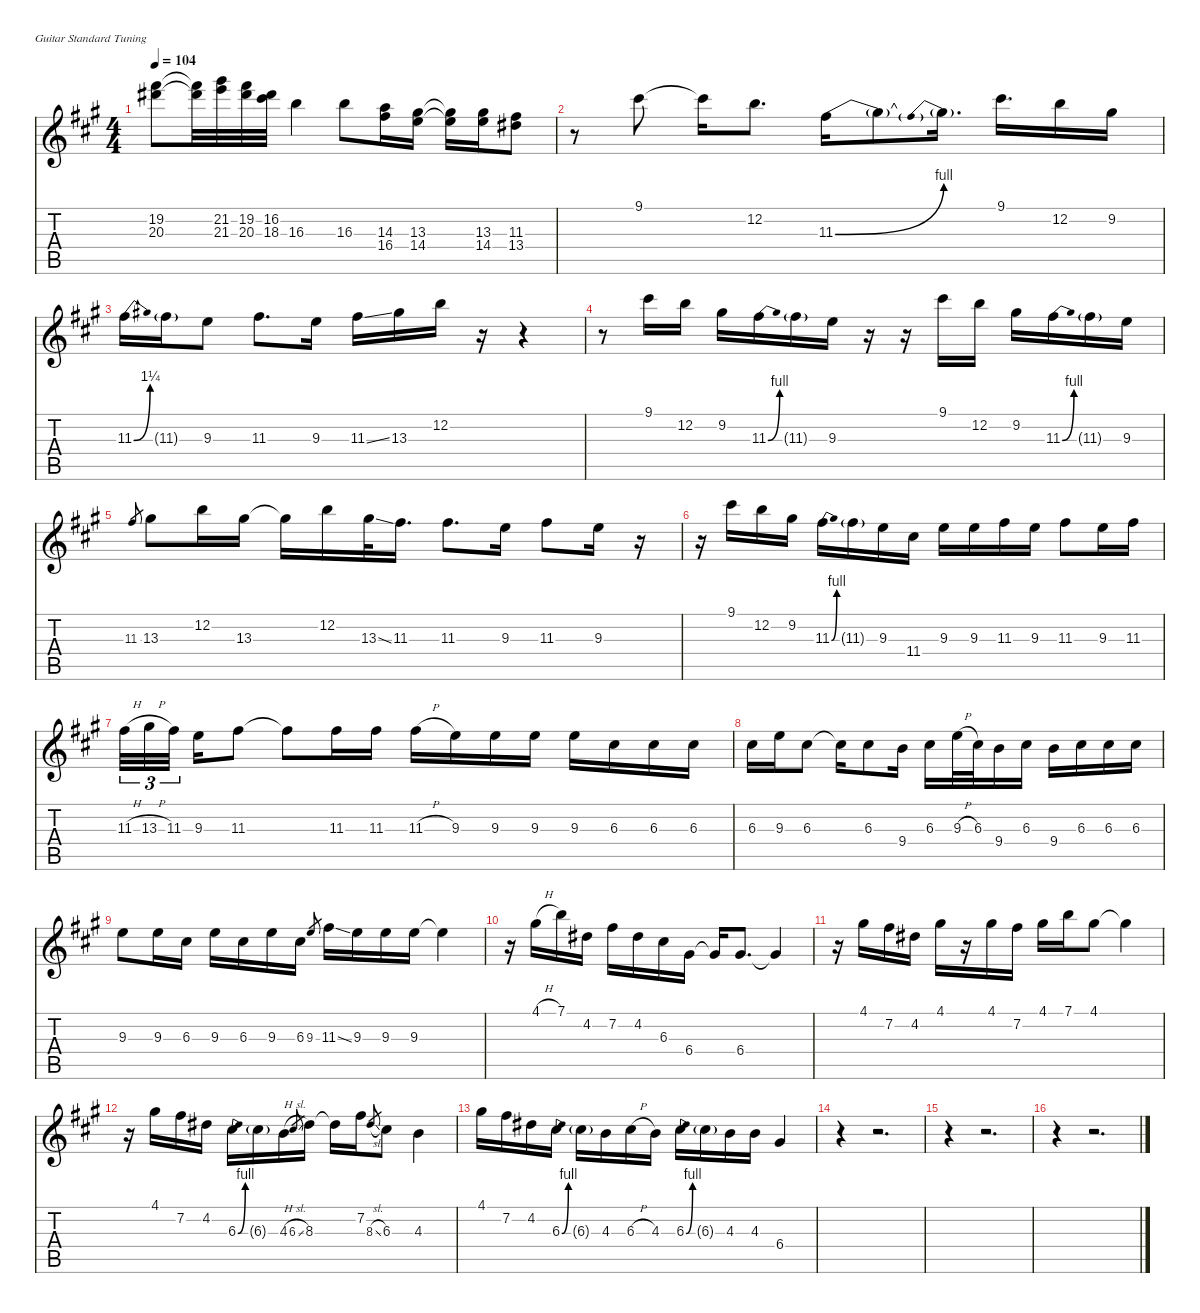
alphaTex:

\defaultSystemsLayout 4
\hideDynamics
\bracketExtendMode nobrackets
\singleTrackTrackNamePolicy hidden
\multiTrackTrackNamePolicy hidden
\otherSystemsTrackNameOrientation horizontal
\track ("Guitar Five" "el.guit.") {instrument electricguitarclean}
\staff {score tabs}
\tuning (E4 B3 G3 D3 A2 E2)
\ts (4 4)
\tempo 104
\clef g2
\ks a
(19.2{acc #} 20.3{acc #}).8{dy f beam Down} (19.2{t acc #} 20.3{t acc #}).32{beam Down} (21.2{acc #} 21.3{acc forcenatural}).32{beam Down} (19.2{acc #} 20.3{acc #}).32{beam Down} (16.2{acc #} 18.3{acc #}).32{beam Down} 16.3{acc forcenatural}.4{beam Down} 16.3{acc forcenatural}.8{beam Down} (14.3{acc forcenatural} 16.4{acc #}).16{beam Down} (13.3{acc #} 14.4{acc forcenatural}).16{beam Down} (13.3{t acc #} 14.4{t acc forcenatural}).16{beam Down} (13.3{acc #} 14.4{acc forcenatural}).16{beam Down} (11.3{acc #} 13.4{acc #}).8{beam Down} |
r.8{beam Down} 9.1{acc #}.8{beam Down} 9.1{t acc #}.16{beam Down} 12.2{acc forcenatural}.8{d beam Down} 11.3{be (bend 0 0 60 4) acc #}.16{beam Down} 11.3{t}.8{beam Down} 11.3{be (prebend 0 4 60 4) t}.16{d beam Down} 9.1{acc #}.16{d beam Down} 12.2{acc forcenatural}.16{beam Down} 9.2{acc #}.16{beam Down} |
11.3{be (bend 0 0 30 5) acc #}.16{beam Down} 11.3{g acc #}.16{beam Down} 9.3{acc forcenatural}.8{beam Down} 11.3{acc #}.8{d beam Down} 9.3{acc forcenatural}.16{beam Down} 11.3{ss acc #}.16{beam Down} 13.3{acc #}.16{beam Down} 12.2{acc forcenatural}.16{beam Down} r.16{beam Down} r.4{beam Down} |
r.8{beam Down} 9.1{acc #}.16{beam Down} 12.2{acc forcenatural}.16{beam Down} 9.2{acc #}.16{beam Down} 11.3{be (bend 0 0 30 4) acc #}.16{beam Down} 11.3{g acc #}.16{beam Down} 9.3{acc forcenatural}.16{beam Down} r.16{beam Down} r.16{beam Down} 9.1{acc #}.16{beam Down} 12.2{acc forcenatural}.16{beam Down} 9.2{acc #}.16{beam Down} 11.3{be (bend 0 0 30 4) acc #}.16{beam Down} 11.3{g acc #}.16{beam Down} 9.3{acc forcenatural}.16{beam Down} |
11.3{acc #}.8{gr dy p beam Up} 13.3{acc #}.8{dy f beam Down} 12.2{acc forcenatural}.16{beam Down} 13.3{acc #}.16{beam Down} 13.3{t acc #}.16{beam Down} 12.2{acc forcenatural}.16{beam Down} 13.3{ss acc #}.32{beam Down} 11.3{acc #}.16{d beam Down} 11.3{acc #}.8{d beam Down} 9.3{acc forcenatural}.16{beam Down} 11.3{acc #}.8{beam Down} 9.3{acc forcenatural}.16{beam Down} r.16{beam Down} |
r.16{beam Down} 9.1{acc #}.16{beam Down} 12.2{acc forcenatural}.16{beam Down} 9.2{acc #}.16{beam Down} 11.3{be (bend 0 0 30 4) acc #}.16{beam Down} 11.3{g acc #}.16{beam Down} 9.3{acc forcenatural}.16{beam Down} 11.4{acc #}.16{beam Down} 9.3{acc forcenatural}.16{beam Down} 9.3{acc forcenatural}.16{beam Down} 11.3{acc #}.16{beam Down} 9.3{acc forcenatural}.16{beam Down} 11.3{acc #}.8{beam Down} 9.3{acc forcenatural}.16{beam Down} 11.3{acc #}.16{beam Down} |
11.3{h acc #}.32{tu (3 2) beam Down} 13.3{h acc #}.32{tu (3 2) beam Down} 11.3{acc #}.32{tu (3 2) beam Down} 9.3{acc forcenatural}.16{beam Down} 11.3{acc #}.8{beam Down} 11.3{t acc #}.8{beam Down} 11.3{acc #}.16{beam Down} 11.3{acc #}.16{beam Down} 11.3{h acc #}.16{beam Down} 9.3{acc forcenatural}.16{beam Down} 9.3{acc forcenatural}.16{beam Down} 9.3{acc forcenatural}.16{beam Down} 9.3{acc forcenatural}.16{beam Down} 6.3{acc #}.16{beam Down} 6.3{acc #}.16{beam Down} 6.3{acc #}.16{beam Down} |
6.3{acc #}.16{beam Down} 9.3{acc forcenatural}.16{beam Down} 6.3{acc #}.8{beam Down} 6.3{t acc #}.16{beam Down} 6.3{acc #}.8{beam Down} 9.4{acc forcenatural}.16{beam Down} 6.3{acc #}.16{beam Down} 9.3{h acc forcenatural}.32{beam Down} 6.3{acc #}.32{beam Down} 9.4{acc forcenatural}.16{beam Down} 6.3{acc #}.16{beam Down} 9.4{acc forcenatural}.16{beam Down} 6.3{acc #}.16{beam Down} 6.3{acc #}.16{beam Down} 6.3{acc #}.16{beam Down} |
9.3{acc forcenatural}.8{beam Down} 9.3{acc forcenatural}.16{beam Down} 6.3{acc #}.16{beam Down} 9.3{acc forcenatural}.16{beam Down} 6.3{acc #}.16{beam Down} 9.3{acc forcenatural}.16{beam Down} 6.3{acc #}.16{beam Down} 9.3{acc forcenatural}.8{gr dy mf beam Up} 11.3{ss acc #}.16{dy f beam Down} 9.3{acc forcenatural}.16{beam Down} 9.3{acc forcenatural}.16{beam Down} 9.3{acc forcenatural}.16{beam Down} 9.3{t acc forcenatural}.4{beam Down} |
r.16{beam Down} 4.1{h acc #}.16{beam Down} 7.1{acc forcenatural}.16{beam Down} 4.2{acc #}.16{beam Down} 7.2{acc #}.16{beam Down} 4.2{acc #}.16{beam Down} 6.3{acc #}.16{beam Down} 6.4{acc #}.16{beam Down} 6.4{t acc #}.16{beam Up} 6.4{acc #}.8{d beam Up} 6.4{t acc #}.4{beam Up} |
r.16{beam Down} 4.1{acc #}.16{beam Down} 7.2{acc #}.16{beam Down} 4.2{acc #}.16{beam Down} 4.1{acc #}.16{beam Down} r.16{beam Down} 4.1{acc #}.16{beam Down} 7.2{acc #}.16{beam Down} 4.1{acc #}.16{beam Down} 7.1{acc forcenatural}.16{beam Down} 4.1{acc #}.8{beam Down} 4.1{t acc #}.4{beam Down} |
r.16{beam Down} 4.1{acc #}.16{beam Down} 7.2{acc #}.16{beam Down} 4.2{acc #}.16{beam Down} 6.3{be (bend 0 0 30 4) acc #}.16{beam Down} 6.3{g acc #}.16{beam Down} 4.3{h acc forcenatural}.16{beam Down} 6.3{sl acc #}.8{gr dy mf beam Up} 8.3{acc #}.16{dy f beam Down} 8.3{t acc #}.16{beam Down} 7.2{acc #}.16{beam Down} 8.3{sl acc #}.8{gr dy mf beam Up} 6.3{acc #}.8{dy f beam Down} 4.3{acc forcenatural}.4{beam Down} |
4.1{acc #}.16{beam Down} 7.2{acc #}.16{beam Down} 4.2{acc #}.16{beam Down} 6.3{be (bend 0 0 30 4) acc #}.16{beam Down} 6.3{g acc #}.16{beam Down} 4.3{acc forcenatural}.16{beam Down} 6.3{h acc #}.16{beam Down} 4.3{acc forcenatural}.16{beam Down} 6.3{be (bend 0 0 30 4) acc #}.16{beam Down} 6.3{g acc #}.16{beam Down} 4.3{acc forcenatural}.16{beam Down} 4.3{acc forcenatural}.16{beam Down} 6.4{acc #}.4{beam Up} |
r.4{beam Down} r.2{d beam Down} |
r.4{beam Down} r.2{d beam Down} |
r.4{beam Down} r.2{d beam Down}
